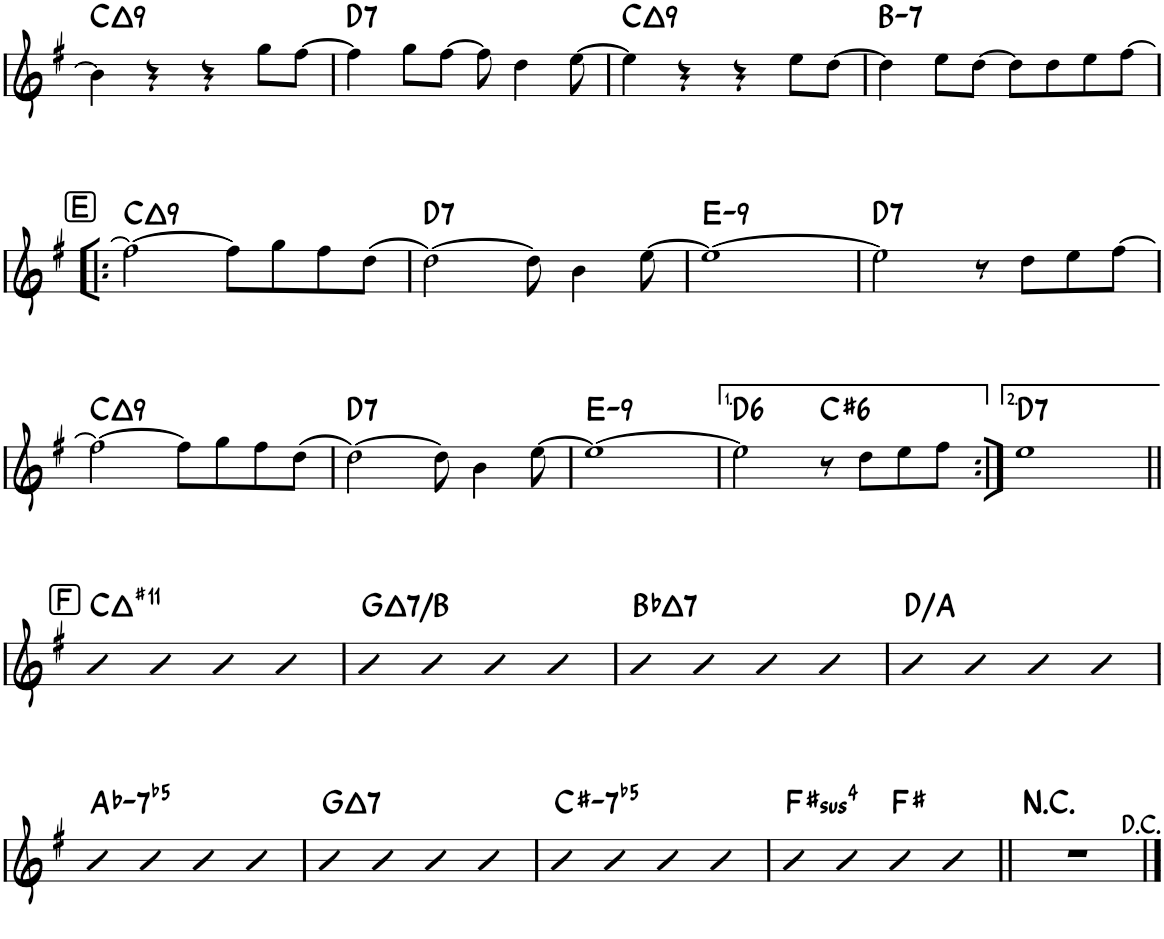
**kern	**harte
*part1	*part1
*staff1	*
*I"C	*
*I'C	*
!!LO:PB:g=z
*clefG2	*
*k[f#]	*
*M4/4	*
=39	=39
!	!LO:H:kt=9
4b\]	C:maj9
4r	.
4r	.
8gg\L	.
[8ff#\J	.
=40	=40
!	!LO:H:kt=7
4ff#\]	D:7
8gg\L	.
[8ff#\J	.
8ff#\]	.
4dd\	.
[8ee\	.
=41	=41
!	!LO:H:kt=9
4ee\]	C:maj9
4r	.
4r	.
8ee\L	.
[8dd\J	.
=42	=42
!	!LO:H:kt=7
4dd\]	B:min7
8ee\L	.
[8dd\J	.
8dd\L]	.
8dd\	.
8ee\	.
[8ff#\J	.
!!LO:LB:g=z
!!LO:REH:place=s1:a:rj:fs=14:t=E
=43!|:	=43!|:
!	!LO:H:kt=9
2ff#\_	C:maj9
8ff#\L]	.
8gg\	.
8ff#\	.
(8dd\J	.
=44	=44
!	!LO:H:kt=7
[2dd\)	D:7
8dd\]	.
4b\	.
[8ee\	.
=45	=45
!	!LO:H:kt=9
1ee_	E:min9
=46	=46
!	!LO:H:kt=7
2ee\]	D:7
8r	.
8dd\L	.
8ee\	.
[8ff#\J	.
!!LO:LB:g=z
=47	=47
!	!LO:H:kt=9
2ff#\_	C:maj9
8ff#\L]	.
8gg\	.
8ff#\	.
(8dd\J	.
=48	=48
!	!LO:H:kt=7
[2dd\)	D:7
8dd\]	.
4b\	.
[8ee\	.
=49	=49
!	!LO:H:kt=9
1ee_	E:min9
=50	=50
!	!LO:H:kt=6
2ee\]	D:maj6
!	!LO:H:kt=6
8r	C#:maj6
8dd\L	.
8ee\	.
8ff#\J	.
=51:|!	=51:|!
!	!LO:H:kt=7
1ee	D:7
!!LO:LB:g=z
!!LO:REH:place=s1:a:rj:fs=14:t=F
=52||	=52||
4b	C:maj(#11)
4b	.
4b	.
4b	.
=53	=53
!	!LO:H:kt=7
4b	G:maj7/3
4b	.
4b	.
4b	.
=54	=54
!	!LO:H:kt=7
4b	Bb:maj7
4b	.
4b	.
4b	.
=55	=55
4b	D:maj/5
4b	.
4b	.
4b	.
!!LO:LB:g=z
=56	=56
!	!LO:H:kt=-7b5
4b	Ab:hdim7
4b	.
4b	.
4b	.
=57	=57
!	!LO:H:kt=7
4b	G:maj7
4b	.
4b	.
4b	.
=58	=58
!	!LO:H:kt=-7b5
4b	C#:hdim7
4b	.
4b	.
4b	.
=59	=59
!	!LO:H:kt=4
4b	F#:sus4
4b	.
4b	F#:maj
4b	.
=60||	=60||
!	!LO:H:kt=N.C.
1r	N
==	==
*-	*-
